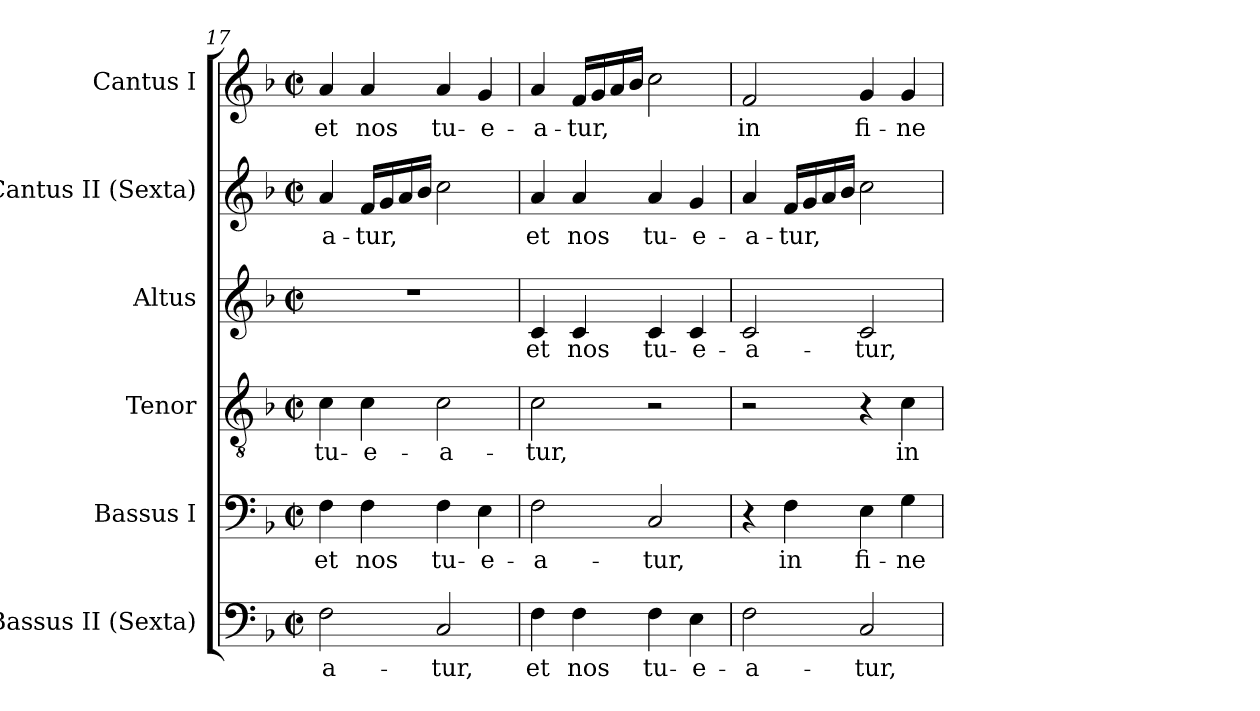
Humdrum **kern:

**kern	**text	**kern	**text	**kern	**text	**kern	**text	**kern	**text	**kern	**text
*part6	*part6	*part5	*part5	*part4	*part4	*part3	*part3	*part2	*part2	*part1	*part1
*staff6	*staff6	*staff5	*staff5	*staff4	*staff4	*staff3	*staff3	*staff2	*staff2	*staff1	*staff1
*I"Bassus II (Sexta)	*	*I"Bassus I	*	*I"Tenor	*	*I"Altus	*	*I"Cantus II (Sexta)	*	*I"Cantus I	*
*I'B.	*	*I'B.	*	*I'T.	*	*I'A.	*	*I'S.	*	*I'S.	*
*clefF4	*	*clefF4	*	*clefGv2	*	*clefG2	*	*clefG2	*	*clefG2	*
*	*	*	*	*ITrd7c12	*	*	*	*	*	*	*
*k[b-]	*	*k[b-]	*	*k[b-]	*	*k[b-]	*	*k[b-]	*	*k[b-]	*
*F:	*	*F:	*	*F:	*	*F:	*	*F:	*	*F:	*
*M2/2	*	*M2/2	*	*M2/2	*	*M2/2	*	*M2/2	*	*M2/2	*
*met(c|)	*	*met(c|)	*	*met(c|)	*	*met(c|)	*	*met(c|)	*	*met(c|)	*
=17	=17	=17	=17	=17	=17	=17	=17	=17	=17	=17	=17
!	!LO:LY:b:color=#000000	!	!	!	!	!	!	!	!	!	!
!	!	!	!LO:LY:b:color=#000000	!	!	!	!	!	!	!	!
!	!	!	!	!	!LO:LY:b:color=#000000	!	!	!	!	!	!
!	!	!	!	!	!	!	!	!	!LO:LY:b:color=#000000	!	!
!	!	!	!	!	!	!	!	!	!	!	!LO:LY:b:color=#000000
2Fi\	-a-	4Fi\	et	4Ci\	tu-	1r	.	4ai/	-a-	4ai/	et
!	!	!	!LO:LY:b:color=#000000	!	!	!	!	!	!	!	!
!	!	!	!	!	!LO:LY:b:color=#000000	!	!	!	!	!	!
!	!	!	!	!	!	!	!	!	!LO:LY:b:color=#000000	!	!
!	!	!	!	!	!	!	!	!	!	!	!LO:LY:b:color=#000000
.	.	4Fi\	nos	4Ci\	-e-	.	.	16fi/LL	-tur,	4ai/	nos
.	.	.	.	.	.	.	.	16gi/	.	.	.
.	.	.	.	.	.	.	.	16ai/	.	.	.
.	.	.	.	.	.	.	.	16b-i/JJ	.	.	.
!	!LO:LY:b:color=#000000	!	!	!	!	!	!	!	!	!	!
!	!	!	!LO:LY:b:color=#000000	!	!	!	!	!	!	!	!
!	!	!	!	!	!LO:LY:b:color=#000000	!	!	!	!	!	!
!	!	!	!	!	!	!	!	!	!	!	!LO:LY:b:color=#000000
2Ci/	-tur,	4Fi\	tu-	2Ci\	-a-	.	.	2cci\	.	4ai/	tu-
!	!	!	!LO:LY:b:color=#000000	!	!	!	!	!	!	!	!
!	!	!	!	!	!	!	!	!	!	!	!LO:LY:b:color=#000000
.	.	4Ei\	-e-	.	.	.	.	.	.	4gi/	-e-
!!LO:LB:g=z
=18	=18	=18	=18	=18	=18	=18	=18	=18	=18	=18	=18
!	!LO:LY:b:color=#000000	!	!	!	!	!	!	!	!	!	!
!	!	!	!LO:LY:b:color=#000000	!	!	!	!	!	!	!	!
!	!	!	!	!	!LO:LY:b:color=#000000	!	!	!	!	!	!
!	!	!	!	!	!	!	!LO:LY:b:color=#000000	!	!	!	!
!	!	!	!	!	!	!	!	!	!LO:LY:b:color=#000000	!	!
!	!	!	!	!	!	!	!	!	!	!	!LO:LY:b:color=#000000
4Fi\	et	2Fi\	-a-	2Ci\	-tur,	4ci/	et	4ai/	et	4ai/	-a-
!	!LO:LY:b:color=#000000	!	!	!	!	!	!	!	!	!	!
!	!	!	!	!	!	!	!LO:LY:b:color=#000000	!	!	!	!
!	!	!	!	!	!	!	!	!	!LO:LY:b:color=#000000	!	!
!	!	!	!	!	!	!	!	!	!	!	!LO:LY:b:color=#000000
4Fi\	nos	.	.	.	.	4ci/	nos	4ai/	nos	16fi/LL	-tur,
.	.	.	.	.	.	.	.	.	.	16gi/	.
.	.	.	.	.	.	.	.	.	.	16ai/	.
.	.	.	.	.	.	.	.	.	.	16b-i/JJ	.
!	!LO:LY:b:color=#000000	!	!	!	!	!	!	!	!	!	!
!	!	!	!LO:LY:b:color=#000000	!	!	!	!	!	!	!	!
!	!	!	!	!	!	!	!LO:LY:b:color=#000000	!	!	!	!
!	!	!	!	!	!	!	!	!	!LO:LY:b:color=#000000	!	!
4Fi\	tu-	2Ci/	-tur,	2r	.	4ci/	tu-	4ai/	tu-	2cci\	.
!	!LO:LY:b:color=#000000	!	!	!	!	!	!	!	!	!	!
!	!	!	!	!	!	!	!LO:LY:b:color=#000000	!	!	!	!
!	!	!	!	!	!	!	!	!	!LO:LY:b:color=#000000	!	!
4Ei\	-e-	.	.	.	.	4ci/	-e-	4gi/	-e-	.	.
=19	=19	=19	=19	=19	=19	=19	=19	=19	=19	=19	=19
!	!LO:LY:b:color=#000000	!	!	!	!	!	!	!	!	!	!
!	!	!	!	!	!	!	!LO:LY:b:color=#000000	!	!	!	!
!	!	!	!	!	!	!	!	!	!LO:LY:b:color=#000000	!	!
!	!	!	!	!	!	!	!	!	!	!	!LO:LY:b:color=#000000
2Fi\	-a-	4r	.	2r	.	2ci/	-a-	4ai/	-a-	2fi/	in
!	!	!	!LO:LY:b:color=#000000	!	!	!	!	!	!	!	!
!	!	!	!	!	!	!	!	!	!LO:LY:b:color=#000000	!	!
.	.	4Fi\	in	.	.	.	.	16fi/LL	-tur,	.	.
.	.	.	.	.	.	.	.	16gi/	.	.	.
.	.	.	.	.	.	.	.	16ai/	.	.	.
.	.	.	.	.	.	.	.	16b-i/JJ	.	.	.
!	!LO:LY:b:color=#000000	!	!	!	!	!	!	!	!	!	!
!	!	!	!LO:LY:b:color=#000000	!	!	!	!	!	!	!	!
!	!	!	!	!	!	!	!LO:LY:b:color=#000000	!	!	!	!
!	!	!	!	!	!	!	!	!	!	!	!LO:LY:b:color=#000000
2Ci/	-tur,	4Ei\	fi-	4r	.	2ci/	-tur,	2cci\	.	4gi/	fi-
!	!	!	!LO:LY:b:color=#000000	!	!	!	!	!	!	!	!
!	!	!	!	!	!LO:LY:b:color=#000000	!	!	!	!	!	!
!	!	!	!	!	!	!	!	!	!	!	!LO:LY:b:color=#000000
.	.	4Gi\	-ne	4Ci\	in	.	.	.	.	4gi/	-ne
=	=	=	=	=	=	=	=	=	=	=	=
*-	*-	*-	*-	*-	*-	*-	*-	*-	*-	*-	*-
